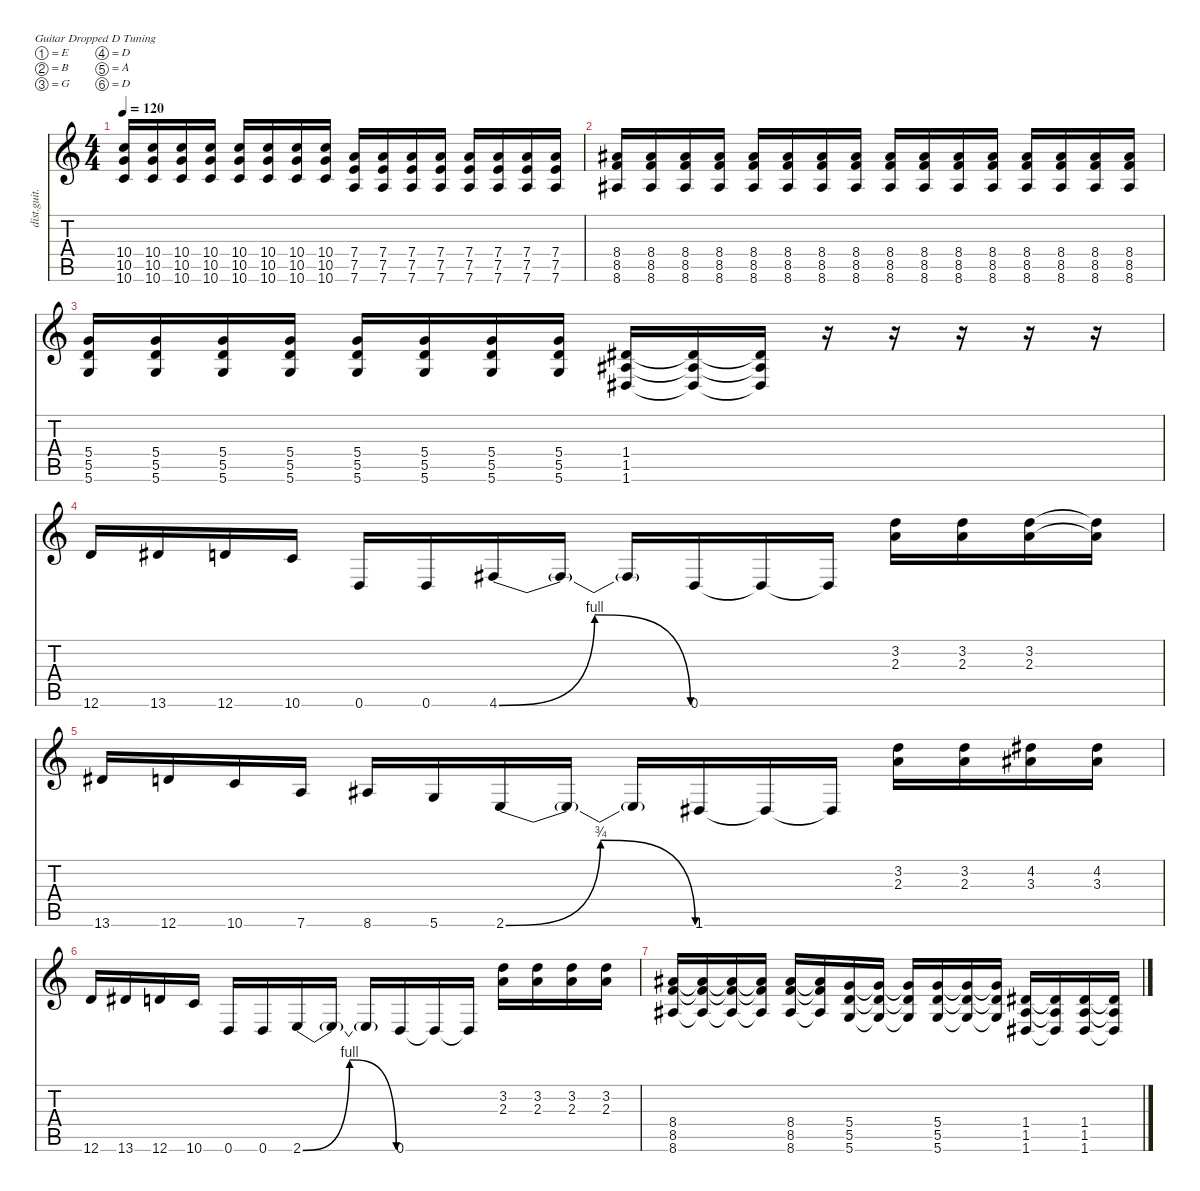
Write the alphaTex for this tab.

\defaultSystemsLayout 4
\hideDynamics
\bracketExtendMode nobrackets
\otherSystemsTrackNameOrientation horizontal
\track ("riff" "dist.guit.") {instrument distortionguitar}
\staff {score tabs}
\tuning (E4 B3 G3 D3 A2 D2)
\ts (4 4)
\tempo 120
\clef g2
\ks c
(10.6 10.5 10.4).16{dy mf beam Up} (10.6 10.5 10.4).16{beam Up} (10.6 10.5 10.4).16{beam Up} (10.6 10.5 10.4).16{beam Up} (10.6 10.5 10.4).16{beam Up} (10.6 10.5 10.4).16{beam Up} (10.6 10.5 10.4).16{beam Up} (10.6 10.5 10.4).16{beam Up} (7.6 7.5 7.4).16{beam Up} (7.6 7.5 7.4).16{beam Up} (7.6 7.5 7.4).16{beam Up} (7.6 7.5 7.4).16{beam Up} (7.6 7.5 7.4).16{beam Up} (7.6 7.5 7.4).16{beam Up} (7.6 7.5 7.4).16{beam Up} (7.6 7.5 7.4).16{beam Up} |
(8.6{acc #} 8.5 8.4{acc #}).16{beam Up} (8.6{acc #} 8.5 8.4{acc #}).16{beam Up} (8.6{acc #} 8.5 8.4{acc #}).16{beam Up} (8.6{acc #} 8.5 8.4{acc #}).16{beam Up} (8.6{acc #} 8.5 8.4{acc #}).16{beam Up} (8.6{acc #} 8.5 8.4{acc #}).16{beam Up} (8.6{acc #} 8.5 8.4{acc #}).16{beam Up} (8.6{acc #} 8.5 8.4{acc #}).16{beam Up} (8.6{acc #} 8.5 8.4{acc #}).16{beam Up} (8.6{acc #} 8.5 8.4{acc #}).16{beam Up} (8.6{acc #} 8.5 8.4{acc #}).16{beam Up} (8.6{acc #} 8.5 8.4{acc #}).16{beam Up} (8.6{acc #} 8.5 8.4{acc #}).16{beam Up} (8.6{acc #} 8.5 8.4{acc #}).16{beam Up} (8.6{acc #} 8.5 8.4{acc #}).16{beam Up} (8.6{acc #} 8.5 8.4{acc #}).16{beam Up} |
(5.6 5.5 5.4).16{beam Up} (5.6 5.5 5.4).16{beam Up} (5.6 5.5 5.4).16{beam Up} (5.6 5.5 5.4).16{beam Up} (5.6 5.5 5.4).16{beam Up} (5.6 5.5 5.4).16{beam Up} (5.6 5.5 5.4).16{beam Up} (5.6 5.5 5.4).16{beam Up} (1.6{acc #} 1.5{acc #} 1.4{acc #}).16{beam Up} (1.6{t acc #} 1.5{t acc #} 1.4{t acc #}).16{beam Up} (1.6{t acc #} 1.5{t acc #} 1.4{t acc #}).16{beam Up} r.16{beam Up} r.16{beam Up} r.16{beam Up} r.16{beam Up} r.16{beam Up} |
12.6.16{beam Up} 13.6{acc #}.16{beam Up} 12.6.16{beam Up} 10.6.16{beam Up} 0.6.16{beam Up} 0.6.16{beam Up} 4.6{be (bendrelease 0 0 10.2 4 20.4 4 30 0) acc #}.16{beam Up} 4.6{t acc #}.16{beam Up} 4.6{t acc #}.16{beam Up} 0.6.16{beam Up} 0.6{t}.16{beam Up} 0.6{t}.16{beam Up} (3.2 2.3).16{beam Down} (3.2 2.3).16{beam Down} (3.2 2.3).16{beam Down} (3.2{t} 2.3{t}).16{beam Down} |
13.6{acc #}.16{beam Up} 12.6.16{beam Up} 10.6.16{beam Up} 7.6.16{beam Up} 8.6{acc #}.16{beam Up} 5.6.16{beam Up} 2.6{be (bendrelease 0 0 10.2 3 20.4 3 30 0)}.16{beam Up} 2.6{t}.16{beam Up} 2.6{t}.16{beam Up} 1.6{acc #}.16{beam Up} 1.6{t acc #}.16{beam Up} 1.6{t acc #}.16{beam Up} (3.2 2.3).16{beam Down} (3.2 2.3).16{beam Down} (4.2{acc #} 3.3{acc #}).16{beam Down} (4.2{acc #} 3.3{acc #}).16{beam Down} |
12.6.16{beam Up} 13.6{acc #}.16{beam Up} 12.6.16{beam Up} 10.6.16{beam Up} 0.6.16{beam Up} 0.6.16{beam Up} 2.6{be (bendrelease 0 0 10.2 4 20.4 4 30 0)}.16{beam Up} 2.6{t}.16{beam Up} 2.6{t}.16{beam Up} 0.6.16{beam Up} 0.6{t}.16{beam Up} 0.6{t}.16{beam Up} (3.2 2.3).16{beam Down} (3.2 2.3).16{beam Down} (3.2 2.3).16{beam Down} (3.2 2.3).16{beam Down} |
(8.6{acc #} 8.5 8.4{acc #}).16{beam Up} (8.6{t acc #} 8.5{t} 8.4{t acc #}).16{beam Up} (8.6{t acc #} 8.5{t} 8.4{t acc #}).16{beam Up} (8.6{t acc #} 8.5{t} 8.4{t acc #}).16{beam Up} (8.6{acc #} 8.5 8.4{acc #}).16{beam Up} (8.6{t acc #} 8.5{t} 8.4{t acc #}).16{beam Up} (5.6 5.5 5.4).16{beam Up} (5.6{t} 5.5{t} 5.4{t}).16{beam Up} (5.6{t} 5.5{t} 5.4{t}).16{beam Up} (5.6 5.5 5.4).16{beam Up} (5.6{t} 5.5{t} 5.4{t}).16{beam Up} (5.6{t} 5.5{t} 5.4{t}).16{beam Up} (1.6{acc #} 1.5{acc #} 1.4{acc #}).16{beam Up} (1.6{t acc #} 1.5{t acc #} 1.4{t acc #}).16{beam Up} (1.6{acc #} 1.5{acc #} 1.4{acc #}).16{beam Up} (1.6{t acc #} 1.5{t acc #} 1.4{t acc #}).16{beam Up}
